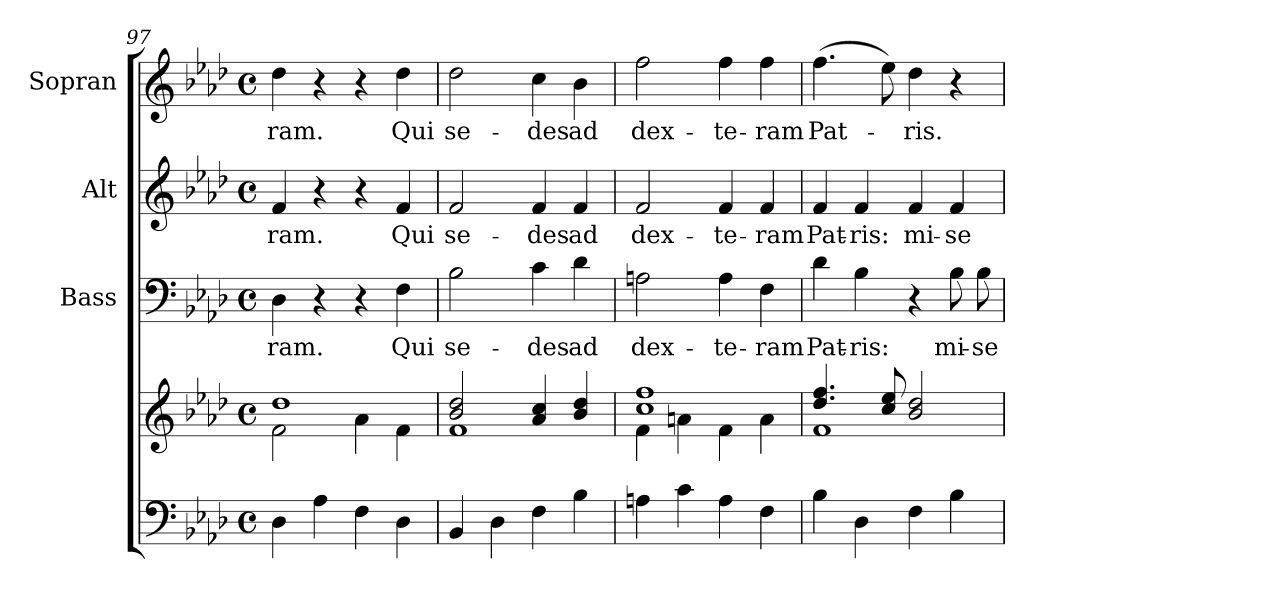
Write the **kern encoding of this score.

**kern	**kern	**kern	**text	**kern	**text	**kern	**text
*part4	*part4	*part3	*part3	*part2	*part2	*part1	*part1
*staff5	*staff4	*staff3	*staff3	*staff2	*staff2	*staff1	*staff1
*	*	*I"Bass	*	*I"Alt	*	*I"Sopran	*
*	*	*I'B.	*	*I'A.	*	*I'S.	*
*clefF4	*clefG2	*clefF4	*	*clefG2	*	*clefG2	*
*k[b-e-a-d-]	*k[b-e-a-d-]	*k[b-e-a-d-]	*	*k[b-e-a-d-]	*	*k[b-e-a-d-]	*
*A-:	*A-:	*A-:	*	*A-:	*	*A-:	*
*M4/4	*M4/4	*M4/4	*	*M4/4	*	*M4/4	*
*met(c)	*met(c)	*met(c)	*	*met(c)	*	*met(c)	*
=97	=97	=97	=97	=97	=97	=97	=97
*	*^	*	*	*	*	*	*
!	!	!	!	!LO:LY:b	!	!LO:LY:b	!	!LO:LY:b
4D-\	1dd-	2f\	4D-\	-ram.	4f/	-ram.	4dd-\	-ram.
4A-\	.	.	4r	.	4r	.	4r	.
4F\	.	4a-\	4r	.	4r	.	4r	.
!	!	!	!	!LO:LY:b	!	!LO:LY:b	!	!LO:LY:b
4D-\	.	4f\	4F\	Qui	4f/	Qui	4dd-\	Qui
!!LO:PB:g=z
=98	=98	=98	=98	=98	=98	=98	=98	=98
!	!	!	!	!LO:LY:b	!	!LO:LY:b	!	!LO:LY:b
4BB-/	2b-/ 2dd-/	1f	2B-\	se-	2f/	se-	2dd-\	se-
4D-\	.	.	.	.	.	.	.	.
!	!	!	!	!LO:LY:b	!	!LO:LY:b	!	!LO:LY:b
4F\	4a-/ 4cc/	.	4c\	-des	4f/	-des	4cc\	-des
!	!	!	!	!LO:LY:b	!	!LO:LY:b	!	!LO:LY:b
4B-\	4b-/ 4dd-/	.	4d-\	ad	4f/	ad	4b-\	ad
=99	=99	=99	=99	=99	=99	=99	=99	=99
!	!	!	!	!LO:LY:b	!	!LO:LY:b	!	!LO:LY:b
4An\	1cc 1ff	4f\	2An\	dex-	2f/	dex-	2ff\	dex-
4c\	.	4an\	.	.	.	.	.	.
!	!	!	!	!LO:LY:b	!	!LO:LY:b	!	!LO:LY:b
4A\	.	4f\	4A\	-te-	4f/	-te-	4ff\	-te-
!	!	!	!	!LO:LY:b	!	!LO:LY:b	!	!LO:LY:b
4F\	.	4a\	4F\	-ram	4f/	-ram	4ff\	-ram
=100	=100	=100	=100	=100	=100	=100	=100	=100
!	!	!	!	!LO:LY:b	!	!LO:LY:b	!	!LO:LY:b
4B-\	4.dd-/ 4.ff/	1f	4d-\	Pat-	4f/	Pat-	(>4.ff\	Pat-
!	!	!	!	!LO:LY:b	!	!LO:LY:b	!	!
4D-\	.	.	4B-\	-ris:	4f/	-ris:	.	.
.	8cc/ 8ee-/	.	.	.	.	.	8ee-\)	.
!	!	!	!	!	!	!LO:LY:b	!	!LO:LY:b
4F\	2b-/ 2dd-/	.	4r	.	4f/	mi-	4dd-\	-ris.
!	!	!	!	!LO:LY:b	!	!LO:LY:b	!	!
4B-\	.	.	8B-\	mi-	4f/	-se-	4r	.
!	!	!	!	!LO:LY:b	!	!	!	!
.	.	.	8B-\	-se-	.	.	.	.
*	*v	*v	*	*	*	*	*	*
=	=	=	=	=	=	=	=
*-	*-	*-	*-	*-	*-	*-	*-
